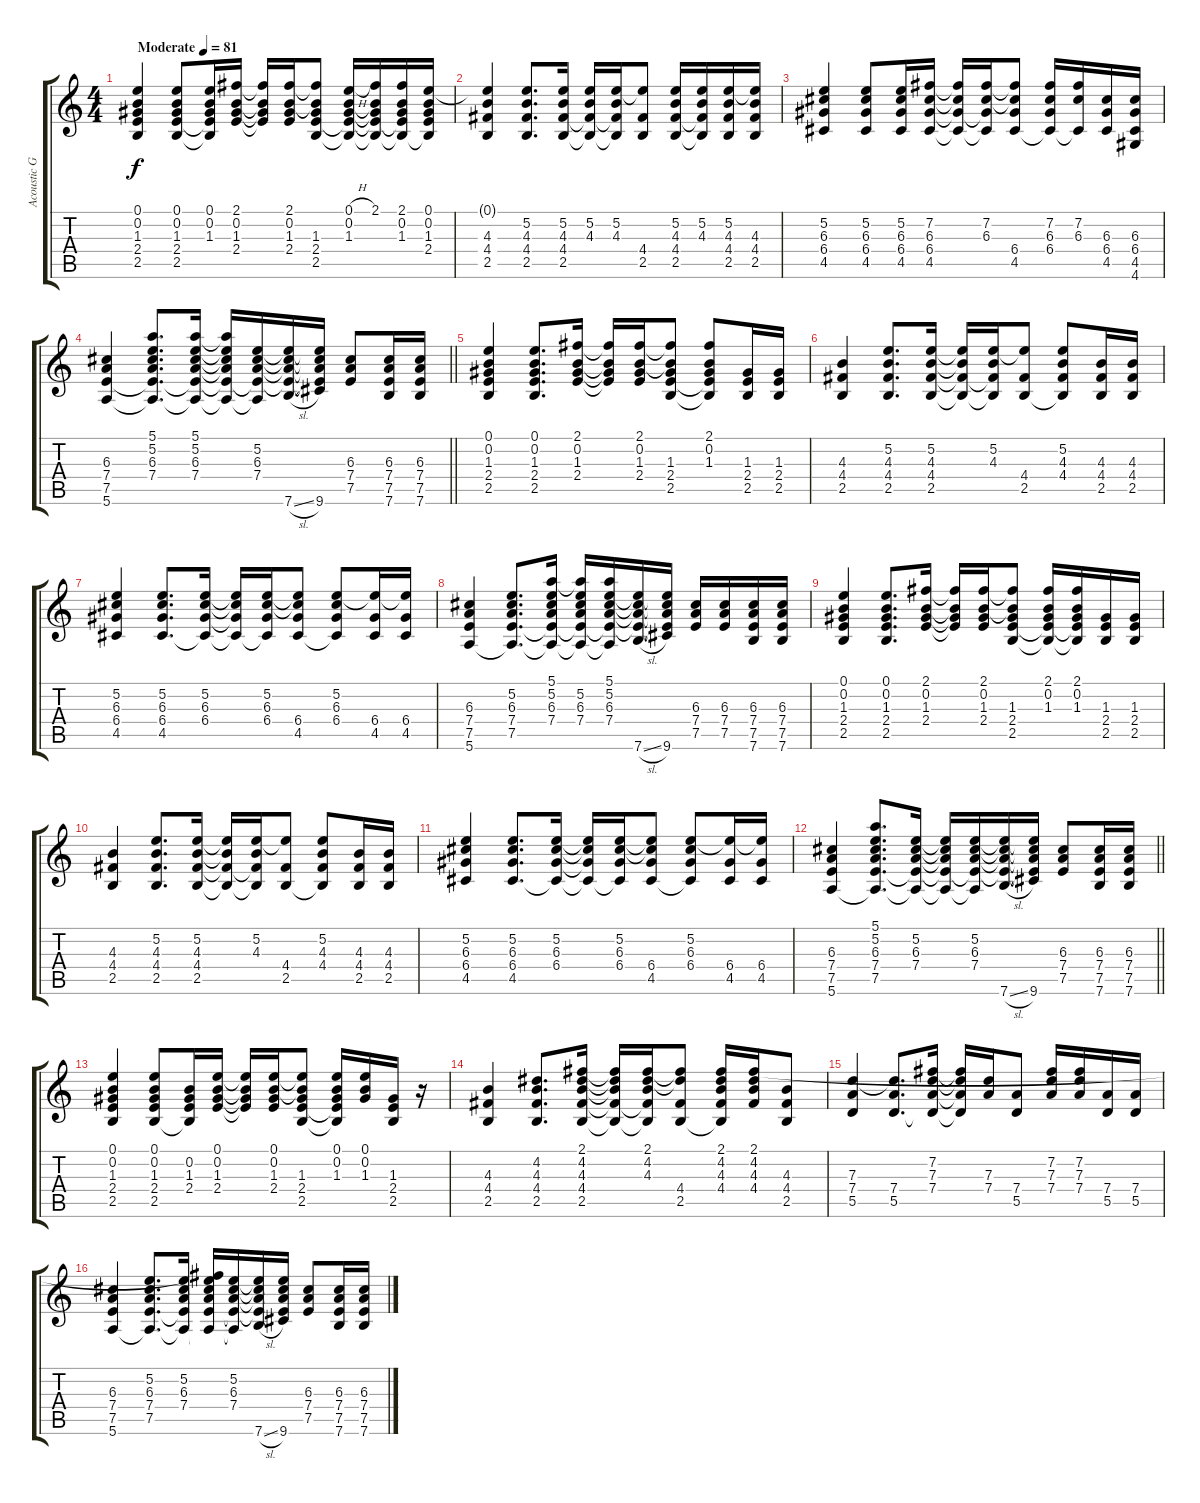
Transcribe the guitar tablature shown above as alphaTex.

\track ("Acoustic Guitar" "Acoustic G") {instrument acousticguitarsteel}
\staff {score tabs}
\tuning (E4 B3 G3 D3 A2 E2) {hide}
\ts (4 4)
\tempo (81 "Moderate")
\clef g2
\ks c
(0.1 0.2 1.3 2.4 2.5).4{dy f instrument acousticguitarsteel} (0.1 0.2 1.3 2.4 2.5).8 (0.1 0.2 1.3 2.4{t} 2.5{t}).16 (2.1 0.2 1.3 2.4).16 (2.1{t} 0.2{t} 1.3{t} 2.4{t}).16 (2.1 0.2 1.3 2.4).16 (2.1{t} 0.2{t} 1.3 2.4 2.5).8 (0.1{h} 0.2 1.3 2.4{t} 2.5{t}).16 (2.1 0.2{t} 1.3{t} 2.4{t} 2.5{t}).16 (2.1 0.2 1.3 2.4{t} 2.5{t}).16 (0.1 0.2 1.3 2.4 2.5{t}).16 |
(0.1{t} 4.3 4.4 2.5).4 (5.2 4.3 4.4 2.5).8{d} (5.2 4.3 4.4 2.5).16 (5.2 4.3 4.4{t} 2.5{t}).16 (5.2 4.3 4.4{t} 2.5{t}).16 (5.2{t} 4.4 2.5).8 (5.2 4.3 4.4 2.5).16 (5.2 4.3 4.4{t} 2.5{t}).16 (5.2 4.3 4.4 2.5).16 (5.2{t} 4.3 4.4 2.5).16 |
(5.2 6.3 6.4 4.5).4 (5.2 6.3 6.4 4.5).8 (5.2 6.3 6.4 4.5).16 (7.2 6.3 6.4 4.5).16 (7.2{t} 6.3{t} 6.4{t} 4.5{t}).16 (7.2 6.3 6.4{t} 4.5{t}).16 (7.2{t} 6.3{t} 6.4 4.5).8 (7.2 6.3 6.4 4.5{t}).16 (7.2 6.3 4.5{t}).16 (6.3 6.4 4.5).16 (6.3 6.4 4.5 4.6).16 |
\barLineRight lightlight
(6.3 7.4 7.5 5.6).4 (5.1 5.2 6.3 7.4 7.5{t} 5.6{t}).8{d} (5.1 5.2 6.3 7.4 7.5{t} 5.6{t}).16 (5.1{t} 5.2{t} 6.3{t} 7.4{t} 7.5{t} 5.6{t}).16 (5.2 6.3 7.4 7.5{t} 5.6{t}).16 (5.2{t} 6.3{t} 7.4{t} 7.5{t} 7.6{sl}).16 (5.2{t} 6.3{t} 7.4{t} 7.5{t} 9.6).16 (6.3 7.4 7.5).8 (6.3 7.4 7.5 7.6).16 (6.3 7.4 7.5 7.6).16 |
(0.1 0.2 1.3 2.4 2.5).4 (0.1 0.2 1.3 2.4 2.5).8{d} (2.1 0.2 1.3 2.4).16 (2.1{t} 0.2{t} 1.3{t} 2.4{t}).16 (2.1 0.2 1.3 2.4).16 (2.1{t} 0.2{t} 1.3 2.4 2.5).8 (2.1 0.2 1.3 2.4{t} 2.5{t}).8 (1.3 2.4 2.5).16 (1.3 2.4 2.5).16 |
(4.3 4.4 2.5).4 (5.2 4.3 4.4 2.5).8{d} (5.2 4.3 4.4 2.5).16 (5.2{t} 4.3{t} 4.4{t} 2.5{t}).16 (5.2 4.3 4.4{t} 2.5{t}).16 (5.2{t} 4.4 2.5).8 (5.2 4.3 4.4 2.5{t}).8 (4.3 4.4 2.5).16 (4.3 4.4 2.5).16 |
(5.2 6.3 6.4 4.5).4 (5.2 6.3 6.4 4.5).8{d} (5.2 6.3 6.4 4.5{t}).16 (5.2{t} 6.3{t} 6.4{t} 4.5{t}).16 (5.2 6.3 6.4 4.5{t}).16 (5.2{t} 6.3{t} 6.4 4.5).8 (5.2 6.3 6.4 4.5{t}).8 (5.2{t} 6.4 4.5).16 (5.2{t} 6.4 4.5).16 |
(6.3 7.4 7.5 5.6).4 (5.2 6.3 7.4 7.5 5.6{t}).8{d} (5.1 5.2 6.3 7.4 7.5{t} 5.6{t}).16 (5.1{t} 5.2 6.3 7.4 7.5{t} 5.6{t}).16 (5.1 5.2 6.3 7.4 7.5{t} 5.6{t}).16 (5.2{t} 6.3{t} 7.4{t} 7.5{t} 7.6{sl}).16 (5.2{t} 6.3{t} 7.4{t} 7.5{t} 9.6).16 (6.3 7.4 7.5).16 (6.3 7.4 7.5).16 (6.3 7.4 7.5 7.6).16 (6.3 7.4 7.5 7.6).16 |
(0.1 0.2 1.3 2.4 2.5).4 (0.1 0.2 1.3 2.4 2.5).8{d} (2.1 0.2 1.3 2.4).16 (2.1{t} 0.2{t} 1.3{t} 2.4{t}).16 (2.1 0.2 1.3 2.4).16 (2.1{t} 0.2{t} 1.3 2.4 2.5).8 (2.1 0.2 1.3 2.4{t} 2.5{t}).16 (2.1 0.2 1.3 2.4{t} 2.5{t}).16 (1.3 2.4 2.5).16 (1.3 2.4 2.5).16 |
(4.3 4.4 2.5).4 (5.2 4.3 4.4 2.5).8{d} (5.2 4.3 4.4 2.5).16 (5.2{t} 4.3{t} 4.4{t} 2.5{t}).16 (5.2 4.3 4.4{t} 2.5{t}).16 (5.2{t} 4.4 2.5).8 (5.2 4.3 4.4 2.5{t}).8 (4.3 4.4 2.5).16 (4.3 4.4 2.5).16 |
(5.2 6.3 6.4 4.5).4 (5.2 6.3 6.4 4.5).8{d} (5.2 6.3 6.4 4.5{t}).16 (5.2{t} 6.3{t} 6.4{t} 4.5{t}).16 (5.2 6.3 6.4 4.5{t}).16 (5.2{t} 6.3{t} 6.4 4.5).8 (5.2 6.3 6.4 4.5{t}).8 (5.2{t} 6.4 4.5).16 (5.2{t} 6.4 4.5).16 |
\barLineRight lightlight
(6.3 7.4 7.5 5.6).4 (5.1 5.2 6.3 7.4 7.5 5.6{t}).8{d} (5.2 6.3 7.4 7.5{t} 5.6{t}).16 (5.2{t} 6.3{t} 7.4{t} 7.5{t} 5.6{t}).16 (5.2 6.3 7.4 7.5{t} 5.6{t}).16 (5.2{t} 6.3{t} 7.4{t} 7.5{t} 7.6{sl}).16 (5.2{t} 6.3{t} 7.4{t} 7.5{t} 9.6).16 (6.3 7.4 7.5).8 (6.3 7.4 7.5 7.6).16 (6.3 7.4 7.5 7.6).16 |
(0.1 0.2 1.3 2.4 2.5).4 (0.1 0.2 1.3 2.4 2.5).8 (0.2 1.3 2.4 2.5{t}).16 (0.1 0.2 1.3 2.4).16 (0.1{t} 0.2{t} 1.3{t} 2.4{t}).16 (0.1 0.2 1.3 2.4).16 (0.1{t} 0.2{t} 1.3 2.4 2.5).8 (0.1 0.2 1.3 2.4{t} 2.5{t}).16 (0.1 0.2 1.3).16 (1.3 2.4 2.5).16 r.16 |
(4.3 4.4 2.5).4 (4.2 4.3 4.4 2.5).8{d} (2.1 4.2 4.3 4.4 2.5).16 (2.1{t} 4.2{t} 4.3{t} 4.4{t} 2.5{t}).16 (2.1 4.2 4.3 4.4{t} 2.5{t}).16 (2.1{t} 4.2{t} 4.4 2.5).8 (2.1 4.2 4.3 4.4 2.5{t}).16 (2.1 4.2 4.3 4.4).16 (4.3 4.4 2.5).8 |
(7.3 7.4 5.5).4 (7.3{t} 7.4 5.5).8{d} (7.2 7.3 7.4 5.5{t}).16 (7.2{t} 7.3{t} 7.4{t} 5.5{t}).16 (7.3 7.4).16 (7.4 5.5).8 (7.2 7.3 7.4).16 (7.2 7.3 7.4).16 (7.4 5.5).16 (7.4 5.5).16 |
(6.3 7.4 7.5 5.6).4 (5.2 6.3 7.4 7.5 5.6{t}).8{d} (5.2 6.3 7.4 7.5{t} 5.6{t}).16 (2.1{t} 5.2{t} 6.3{t} 7.4{t} 7.5{t} 5.6{t}).16 (5.2 6.3 7.4 7.5{t} 5.6{t}).16 (5.2{t} 6.3{t} 7.4{t} 7.5{t} 7.6{sl}).16 (5.2{t} 6.3{t} 7.4{t} 7.5{t} 9.6).16 (6.3 7.4 7.5).8 (6.3 7.4 7.5 7.6).16 (6.3 7.4 7.5 7.6).16
